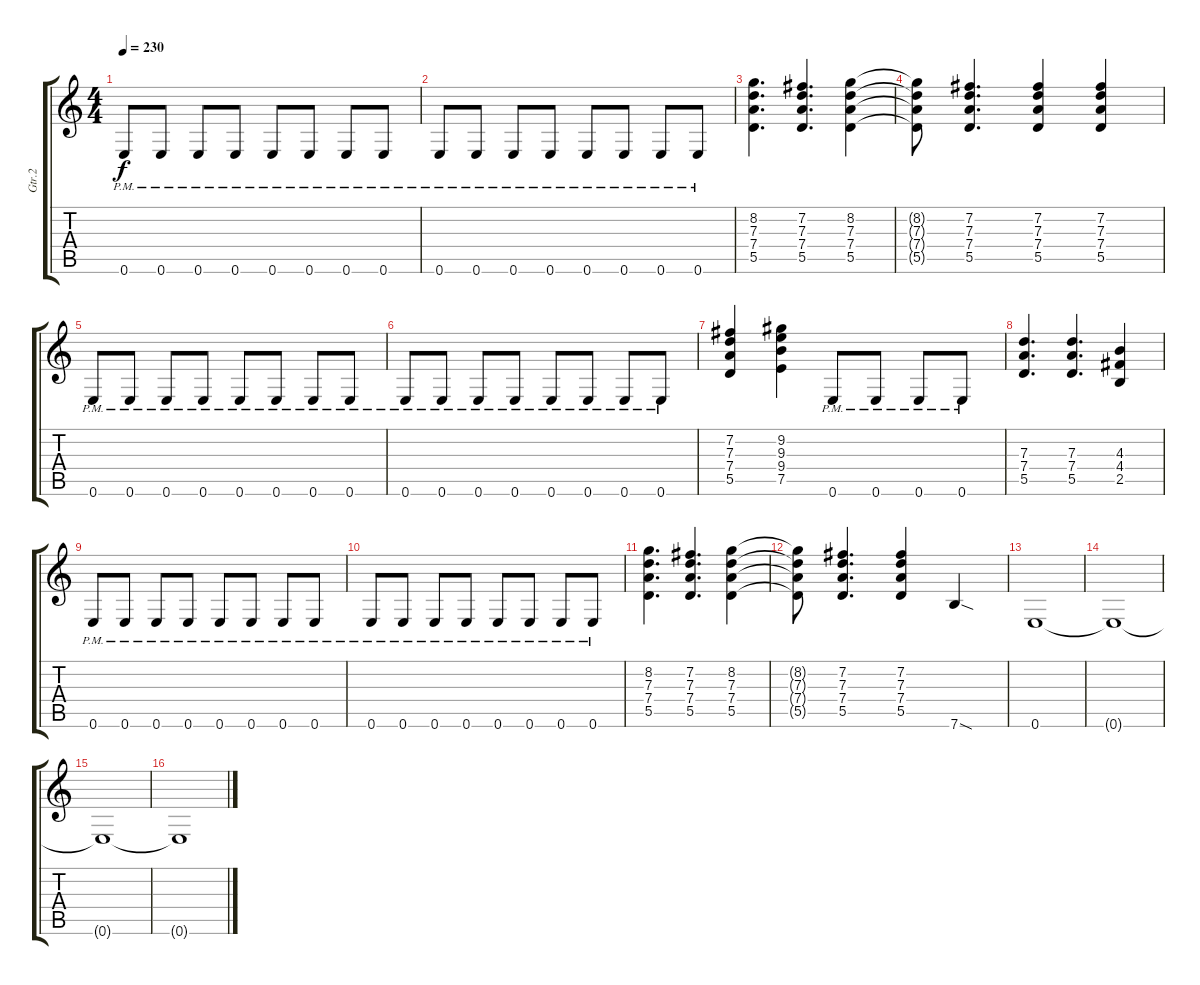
\track ("Gtr.2" "Gtr.2") {instrument distortionguitar}
\staff {score tabs}
\tuning (E4 B3 G3 D3 A2 E2) {hide}
\ts (4 4)
\tempo 230
\clef g2
\ks c
0.6{pm}.8{dy f} 0.6{pm}.8 0.6{pm}.8 0.6{pm}.8 0.6{pm}.8 0.6{pm}.8 0.6{pm}.8 0.6{pm}.8 |
0.6{pm}.8 0.6{pm}.8 0.6{pm}.8 0.6{pm}.8 0.6{pm}.8 0.6{pm}.8 0.6{pm}.8 0.6{pm}.8 |
(8.2 7.3 7.4 5.5).4{d} (7.2 7.3 7.4 5.5).4{d} (8.2 7.3 7.4 5.5).4 |
(8.2{t} 7.3{t} 7.4{t} 5.5{t}).8 (7.2 7.3 7.4 5.5).4{d} (7.2 7.3 7.4 5.5).4 (7.2 7.3 7.4 5.5).4 |
0.6{pm}.8 0.6{pm}.8 0.6{pm}.8 0.6{pm}.8 0.6{pm}.8 0.6{pm}.8 0.6{pm}.8 0.6{pm}.8 |
0.6{pm}.8 0.6{pm}.8 0.6{pm}.8 0.6{pm}.8 0.6{pm}.8 0.6{pm}.8 0.6{pm}.8 0.6{pm}.8 |
(7.2 7.3 7.4 5.5).4 (9.2 9.3 9.4 7.5).4 0.6{pm}.8 0.6{pm}.8 0.6{pm}.8 0.6{pm}.8 |
(7.3 7.4 5.5).4{d} (7.3 7.4 5.5).4{d} (4.3 4.4 2.5).4 |
0.6{pm}.8 0.6{pm}.8 0.6{pm}.8 0.6{pm}.8 0.6{pm}.8 0.6{pm}.8 0.6{pm}.8 0.6{pm}.8 |
0.6{pm}.8 0.6{pm}.8 0.6{pm}.8 0.6{pm}.8 0.6{pm}.8 0.6{pm}.8 0.6{pm}.8 0.6{pm}.8 |
(8.2 7.3 7.4 5.5).4{d} (7.2 7.3 7.4 5.5).4{d} (8.2 7.3 7.4 5.5).4 |
(8.2{t} 7.3{t} 7.4{t} 5.5{t}).8 (7.2 7.3 7.4 5.5).4{d} (7.2 7.3 7.4 5.5).4 7.6{sod}.4 |
0.6.1 |
0.6{t}.1 |
0.6{t}.1 |
0.6{t}.1
